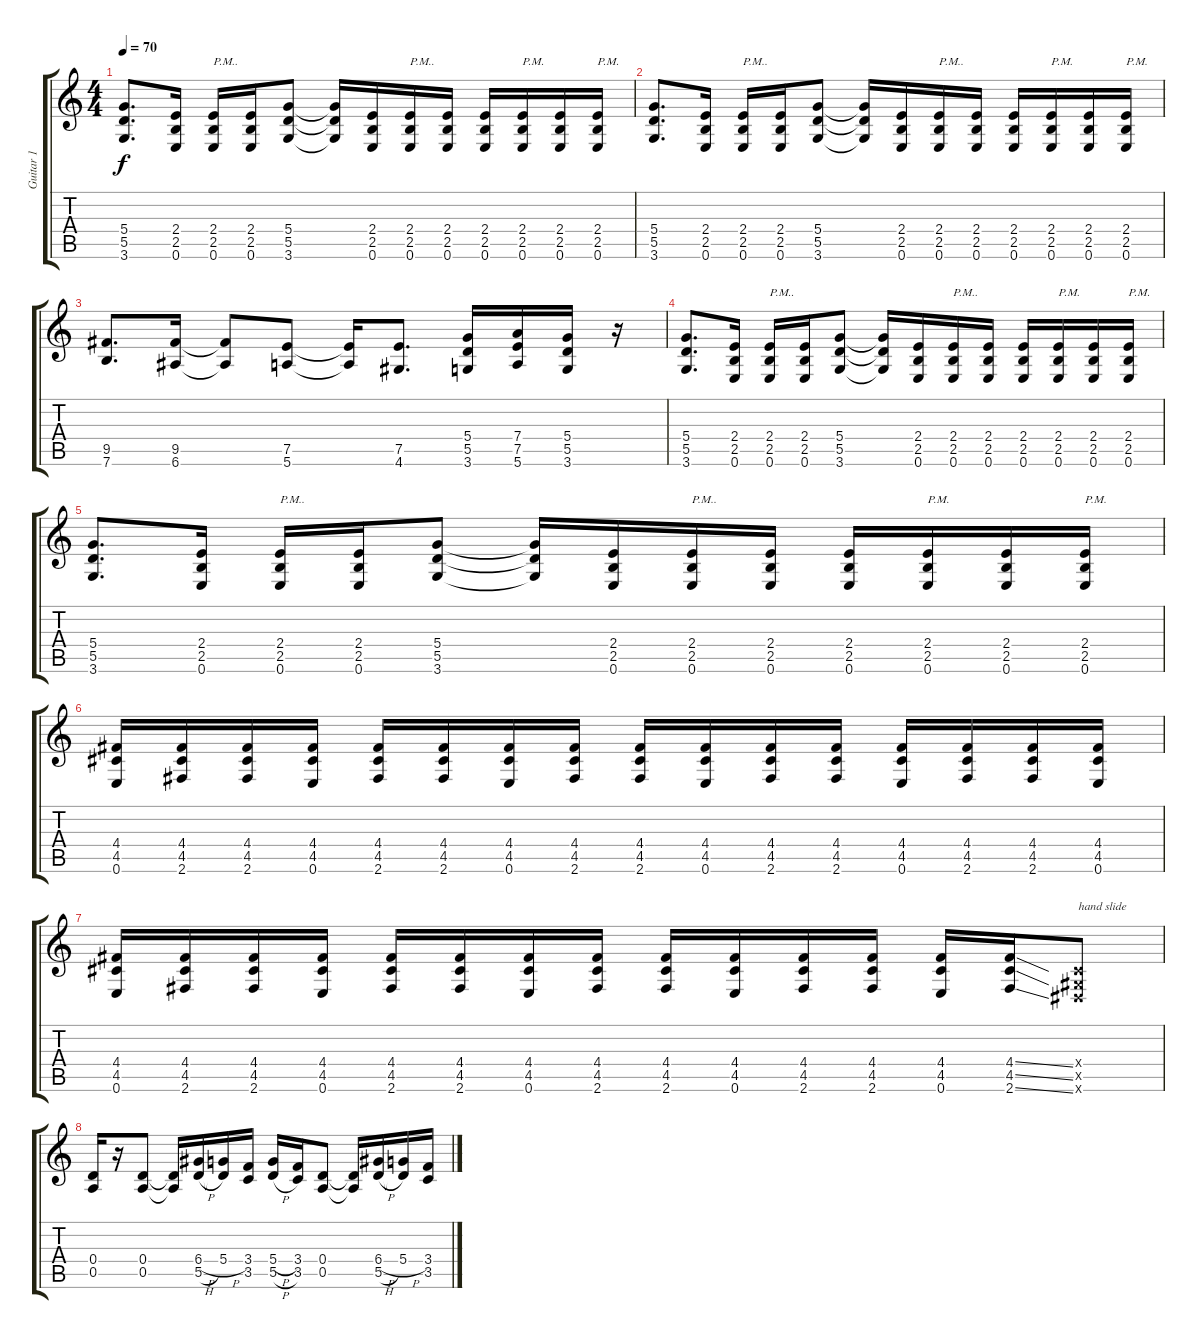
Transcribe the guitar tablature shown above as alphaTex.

\track ("Guitar 1" "Guitar 1") {instrument overdrivenguitar}
\staff {score tabs}
\tuning (E4 B3 G3 D3 A2 E2) {hide}
\ts (4 4)
\tempo 70
\clef g2
\ks c
(5.4 5.5 3.6).8{d dy f} (2.4 2.5 0.6).16 (2.4 2.5 0.6).16{txt "P.M.."} (2.4 2.5 0.6).16 (5.4 5.5 3.6).8 (5.4{t} 5.5{t} 3.6{t}).16 (2.4 2.5 0.6).16 (2.4 2.5 0.6).16{txt "P.M.."} (2.4 2.5 0.6).16 (2.4 2.5 0.6).16 (2.4 2.5 0.6).16{txt "P.M."} (2.4 2.5 0.6).16 (2.4 2.5 0.6).16{txt "P.M."} |
(5.4 5.5 3.6).8{d} (2.4 2.5 0.6).16 (2.4 2.5 0.6).16{txt "P.M.."} (2.4 2.5 0.6).16 (5.4 5.5 3.6).8 (5.4{t} 5.5{t} 3.6{t}).16 (2.4 2.5 0.6).16 (2.4 2.5 0.6).16{txt "P.M.."} (2.4 2.5 0.6).16 (2.4 2.5 0.6).16 (2.4 2.5 0.6).16{txt "P.M."} (2.4 2.5 0.6).16 (2.4 2.5 0.6).16{txt "P.M."} |
(9.5 7.6).8{d} (9.5 6.6).16 (9.5{t} 6.6{t}).8 (7.5 5.6).8 (7.5{t} 5.6{t}).16 (7.5 4.6).8{d} (5.4 5.5 3.6).16 (7.4 7.5 5.6).16 (5.4 5.5 3.6).16 r.16 |
(5.4 5.5 3.6).8{d} (2.4 2.5 0.6).16 (2.4 2.5 0.6).16{txt "P.M.."} (2.4 2.5 0.6).16 (5.4 5.5 3.6).8 (5.4{t} 5.5{t} 3.6{t}).16 (2.4 2.5 0.6).16 (2.4 2.5 0.6).16{txt "P.M.."} (2.4 2.5 0.6).16 (2.4 2.5 0.6).16 (2.4 2.5 0.6).16{txt "P.M."} (2.4 2.5 0.6).16 (2.4 2.5 0.6).16{txt "P.M."} |
(5.4 5.5 3.6).8{d} (2.4 2.5 0.6).16 (2.4 2.5 0.6).16{txt "P.M.."} (2.4 2.5 0.6).16 (5.4 5.5 3.6).8 (5.4{t} 5.5{t} 3.6{t}).16 (2.4 2.5 0.6).16 (2.4 2.5 0.6).16{txt "P.M.."} (2.4 2.5 0.6).16 (2.4 2.5 0.6).16 (2.4 2.5 0.6).16{txt "P.M."} (2.4 2.5 0.6).16 (2.4 2.5 0.6).16{txt "P.M."} |
(4.4 4.5 0.6).16 (4.4 4.5 2.6).16 (4.4 4.5 2.6).16 (4.4 4.5 0.6).16 (4.4 4.5 2.6).16 (4.4 4.5 2.6).16 (4.4 4.5 0.6).16 (4.4 4.5 2.6).16 (4.4 4.5 2.6).16 (4.4 4.5 0.6).16 (4.4 4.5 2.6).16 (4.4 4.5 2.6).16 (4.4 4.5 0.6).16 (4.4 4.5 2.6).16 (4.4 4.5 2.6).16 (4.4 4.5 0.6).16 |
(4.4 4.5 0.6).16 (4.4 4.5 2.6).16 (4.4 4.5 2.6).16 (4.4 4.5 0.6).16 (4.4 4.5 2.6).16 (4.4 4.5 2.6).16 (4.4 4.5 0.6).16 (4.4 4.5 2.6).16 (4.4 4.5 2.6).16 (4.4 4.5 0.6).16 (4.4 4.5 2.6).16 (4.4 4.5 2.6).16 (4.4 4.5 0.6).16 (4.4{ss} 4.5{ss} 2.6{ss}).16 (-1.4{x} -1.5{x} -1.6{x}).8{txt "hand slide"} |
(0.4 0.5).16 r.16 (0.4 0.5).8 (0.4{t} 0.5{t}).16 (6.4{h} 5.5{h}).16 (5.4{h} 5.5{t}).16 (3.4 3.5).16 (5.4{h} 5.5{h}).16 (3.4 3.5).16 (0.4 0.5).8 (0.4{t} 0.5{t}).16 (6.4{h} 5.5{h}).16 (5.4{h} 5.5{t}).16 (3.4 3.5).16
